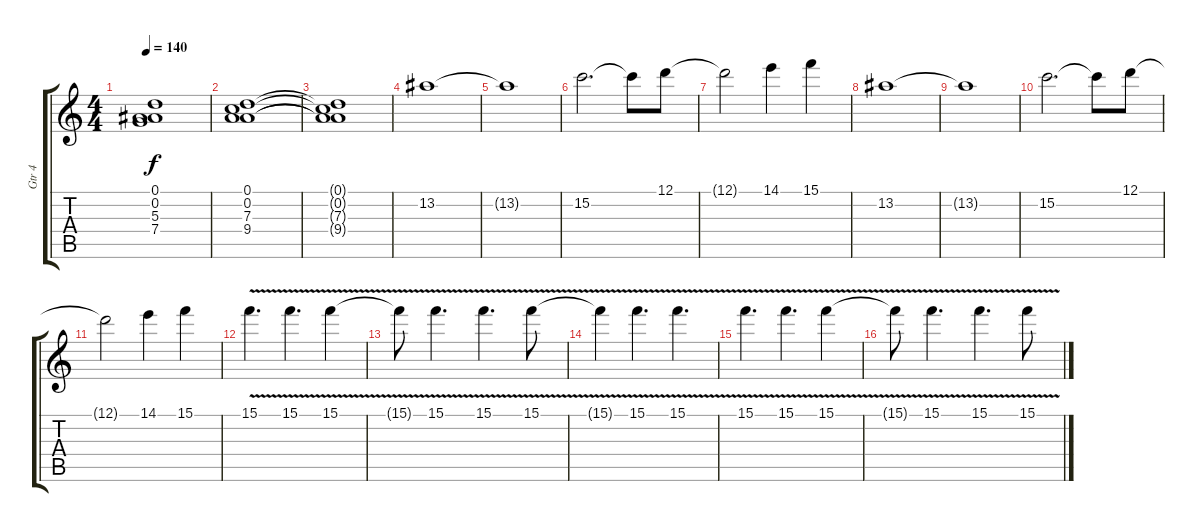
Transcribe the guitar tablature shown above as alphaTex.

\track ("Gtr 4" "Gtr 4") {instrument distortionguitar}
\staff {score tabs}
\tuning (D4 A3 F3 C3 G2 D2) {hide}
\ts (4 4)
\tempo 140
\clef g2
\ks c
(0.1{t} 0.2{t} 5.3{t} 7.4{t}).1{dy f} |
(0.1 0.2 7.3 9.4).1 |
(0.1{t} 0.2{t} 7.3{t} 9.4{t}).1 |
13.2.1 |
13.2{t}.1 |
15.2.2{d} 15.2{t}.8 12.1.8 |
12.1{t}.2 14.1.4 15.1.4 |
13.2.1 |
13.2{t}.1 |
15.2.2{d} 15.2{t}.8 12.1.8 |
12.1{t}.2 14.1.4 15.1.4 |
15.1{v}.4{d} 15.1{v}.4{d} 15.1{v}.4 |
15.1{t}.8 15.1{v}.4{d} 15.1{v}.4{d} 15.1{v}.8 |
15.1{t}.4 15.1{v}.4{d} 15.1{v}.4{d} |
15.1{v}.4{d} 15.1{v}.4{d} 15.1{v}.4 |
15.1{t}.8 15.1{v}.4{d} 15.1{v}.4{d} 15.1{v}.8
